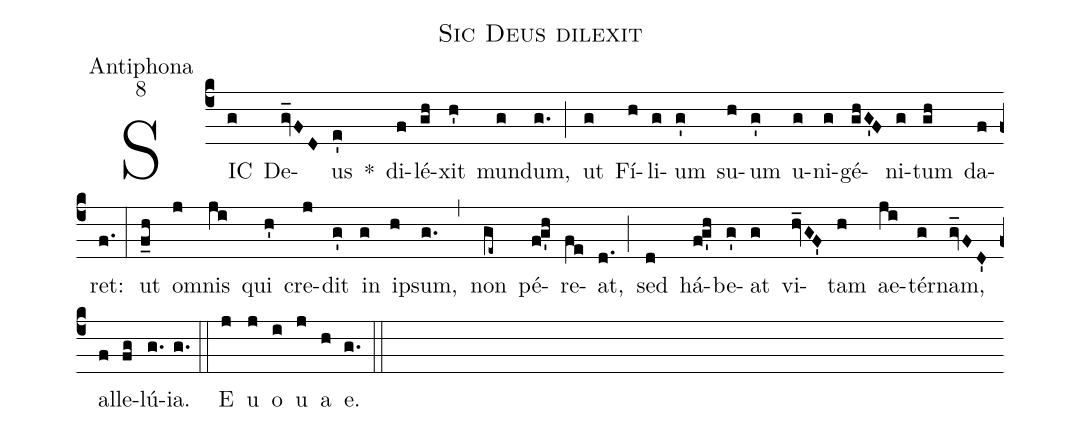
name:Sic Deus dilexit;
office-part:Antiphona;
mode:8;
%%
(c4) SIC(g) De(gv_FD)us(e') *() di(f)lé(gh)xit(h') mun(g)dum,(g.) (;) ut(g) Fí(h)li(g)um(g') su(h)um(g') u(g)ni(g)gé(ghG'F)ni(g)tum(gh) da(f)ret:(f.) (:) ut(f_h) o(j)mnis(ji) qui(h') cre(j)dit(g') in(g) i(h)psum,(g.) (,) non(ge~) pé(f!g'h)re(fe)at,(d.) (;) sed(d) há(f!g'h)be(g')at(g) vi(hv_GF')tam(h) ae(ji)tér(g)nam,(gv_FD') al(f)le(fg)lú(g.)ia.(g.) (::) <eu>E(j) u(j) o(i) u(j) a(h) e.</eu>(g.) (::)
